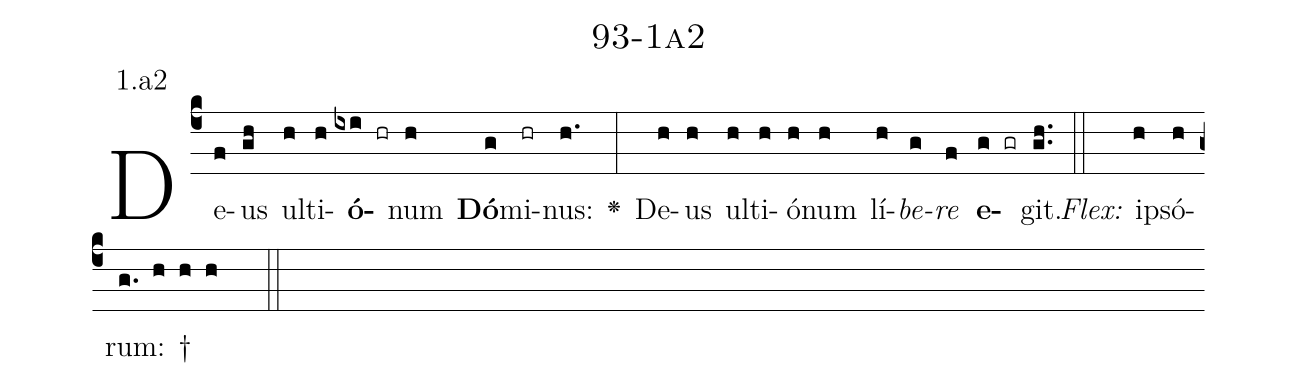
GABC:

name: 93-1a2;
annotation: 1.a2;
%%
(c4)De(f)us(gh) ul(h)ti(h)<b>ó</b>(ixi hr)num(h) <b>Dó</b>(g)mi(hr)nus:(h.) <v>\greheightstar</v>(:) De(h)us(h) ul(h)ti(h)ó(h)num(h) lí(h)<i>be</i>(g)<i>re</i>(f) <b>e</b>(g gr)git.(gh..) (::)
<i>Flex:</i>()  ip(h)só(h)rum: †(g. h h h  ::)

%E(h) u(h) o(g) u(f) a(g) e.(gh..) (::)
